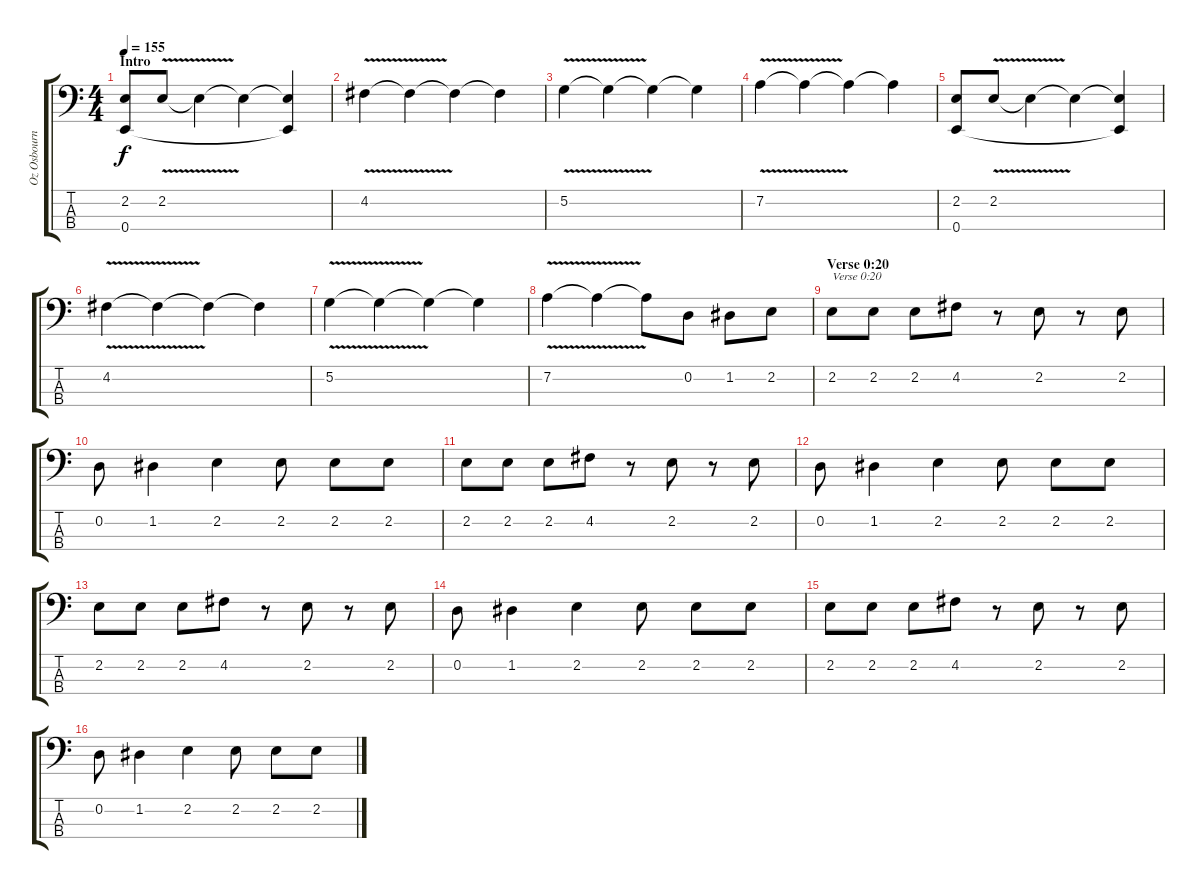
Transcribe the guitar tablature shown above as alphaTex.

\track ("Oz Osbourne (Bass Guitar)" "Oz Osbourn") {instrument electricbassfinger}
\staff {score tabs}
\tuning (G2 D2 A1 E1) {hide}
\ts (4 4)
\section ("" "Intro")
\tempo 155
\clef f4
\ks c
(2.2 0.4).8{dy f instrument electricbassfinger} 2.2{v}.8 2.2{t}.4 2.2{t}.4 (2.2{t} 0.4{t}).4 |
4.2{v}.4 4.2{t}.4 4.2{t}.4 4.2{t}.4 |
5.2{v}.4 5.2{t}.4 5.2{t}.4 5.2{t}.4 |
7.2{v}.4 7.2{t}.4 7.2{t}.4 7.2{t}.4 |
(2.2 0.4).8 2.2{v}.8 2.2{t}.4 2.2{t}.4 (2.2{t} 0.4{t}).4 |
4.2{v}.4 4.2{t}.4 4.2{t}.4 4.2{t}.4 |
5.2{v}.4 5.2{t}.4 5.2{t}.4 5.2{t}.4 |
7.2{v}.4 7.2{t}.4 7.2{t}.8 0.2.8 1.2.8 2.2.8 |
\section ("" "Verse 0:20")
2.2.8{txt "Verse 0:20"} 2.2.8 2.2.8 4.2.8 r.8 2.2.8 r.8 2.2.8 |
0.2.8 1.2.4 2.2.4 2.2.8 2.2.8 2.2.8 |
2.2.8 2.2.8 2.2.8 4.2.8 r.8 2.2.8 r.8 2.2.8 |
0.2.8 1.2.4 2.2.4 2.2.8 2.2.8 2.2.8 |
2.2.8 2.2.8 2.2.8 4.2.8 r.8 2.2.8 r.8 2.2.8 |
0.2.8 1.2.4 2.2.4 2.2.8 2.2.8 2.2.8 |
2.2.8 2.2.8 2.2.8 4.2.8 r.8 2.2.8 r.8 2.2.8 |
0.2.8 1.2.4 2.2.4 2.2.8 2.2.8 2.2.8
